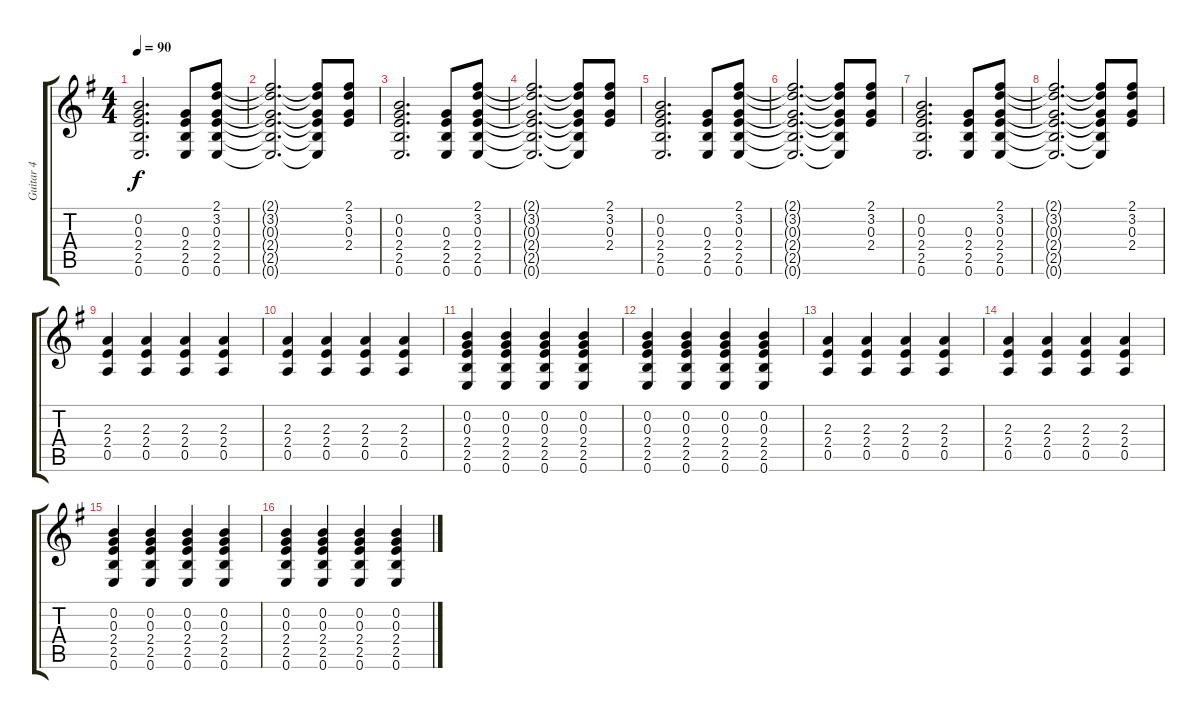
\track ("Guitar 4" "Guitar 4") {instrument acousticguitarnylon}
\staff {score tabs}
\tuning (E4 B3 G3 D3 A2 E2) {hide}
\ts (4 4)
\tempo 90
\clef g2
\ks g
(0.2 0.3 2.4 2.5 0.6).2{d dy f} (0.3 2.4 2.5 0.6).8 (2.1 3.2 0.3 2.4 2.5 0.6).8 |
(2.1{t} 3.2{t} 0.3{t} 2.4{t} 2.5{t} 0.6{t}).2{d} (2.1{t} 3.2{t} 0.3{t} 2.4{t} 2.5{t} 0.6{t}).8 (2.1 3.2 0.3 2.4).8 |
(0.2 0.3 2.4 2.5 0.6).2{d} (0.3 2.4 2.5 0.6).8 (2.1 3.2 0.3 2.4 2.5 0.6).8 |
(2.1{t} 3.2{t} 0.3{t} 2.4{t} 2.5{t} 0.6{t}).2{d} (2.1{t} 3.2{t} 0.3{t} 2.4{t} 2.5{t} 0.6{t}).8 (2.1 3.2 0.3 2.4).8 |
(0.2 0.3 2.4 2.5 0.6).2{d} (0.3 2.4 2.5 0.6).8 (2.1 3.2 0.3 2.4 2.5 0.6).8 |
(2.1{t} 3.2{t} 0.3{t} 2.4{t} 2.5{t} 0.6{t}).2{d} (2.1{t} 3.2{t} 0.3{t} 2.4{t} 2.5{t} 0.6{t}).8 (2.1 3.2 0.3 2.4).8 |
(0.2 0.3 2.4 2.5 0.6).2{d} (0.3 2.4 2.5 0.6).8 (2.1 3.2 0.3 2.4 2.5 0.6).8 |
(2.1{t} 3.2{t} 0.3{t} 2.4{t} 2.5{t} 0.6{t}).2{d} (2.1{t} 3.2{t} 0.3{t} 2.4{t} 2.5{t} 0.6{t}).8 (2.1 3.2 0.3 2.4).8 |
(2.3 2.4 0.5).4 (2.3 2.4 0.5).4 (2.3 2.4 0.5).4 (2.3 2.4 0.5).4 |
(2.3 2.4 0.5).4 (2.3 2.4 0.5).4 (2.3 2.4 0.5).4 (2.3 2.4 0.5).4 |
(0.2 0.3 2.4 2.5 0.6).4 (0.2 0.3 2.4 2.5 0.6).4 (0.2 0.3 2.4 2.5 0.6).4 (0.2 0.3 2.4 2.5 0.6).4 |
(0.2 0.3 2.4 2.5 0.6).4 (0.2 0.3 2.4 2.5 0.6).4 (0.2 0.3 2.4 2.5 0.6).4 (0.2 0.3 2.4 2.5 0.6).4 |
(2.3 2.4 0.5).4 (2.3 2.4 0.5).4 (2.3 2.4 0.5).4 (2.3 2.4 0.5).4 |
(2.3 2.4 0.5).4 (2.3 2.4 0.5).4 (2.3 2.4 0.5).4 (2.3 2.4 0.5).4 |
(0.2 0.3 2.4 2.5 0.6).4 (0.2 0.3 2.4 2.5 0.6).4 (0.2 0.3 2.4 2.5 0.6).4 (0.2 0.3 2.4 2.5 0.6).4 |
(0.2 0.3 2.4 2.5 0.6).4 (0.2 0.3 2.4 2.5 0.6).4 (0.2 0.3 2.4 2.5 0.6).4 (0.2 0.3 2.4 2.5 0.6).4
